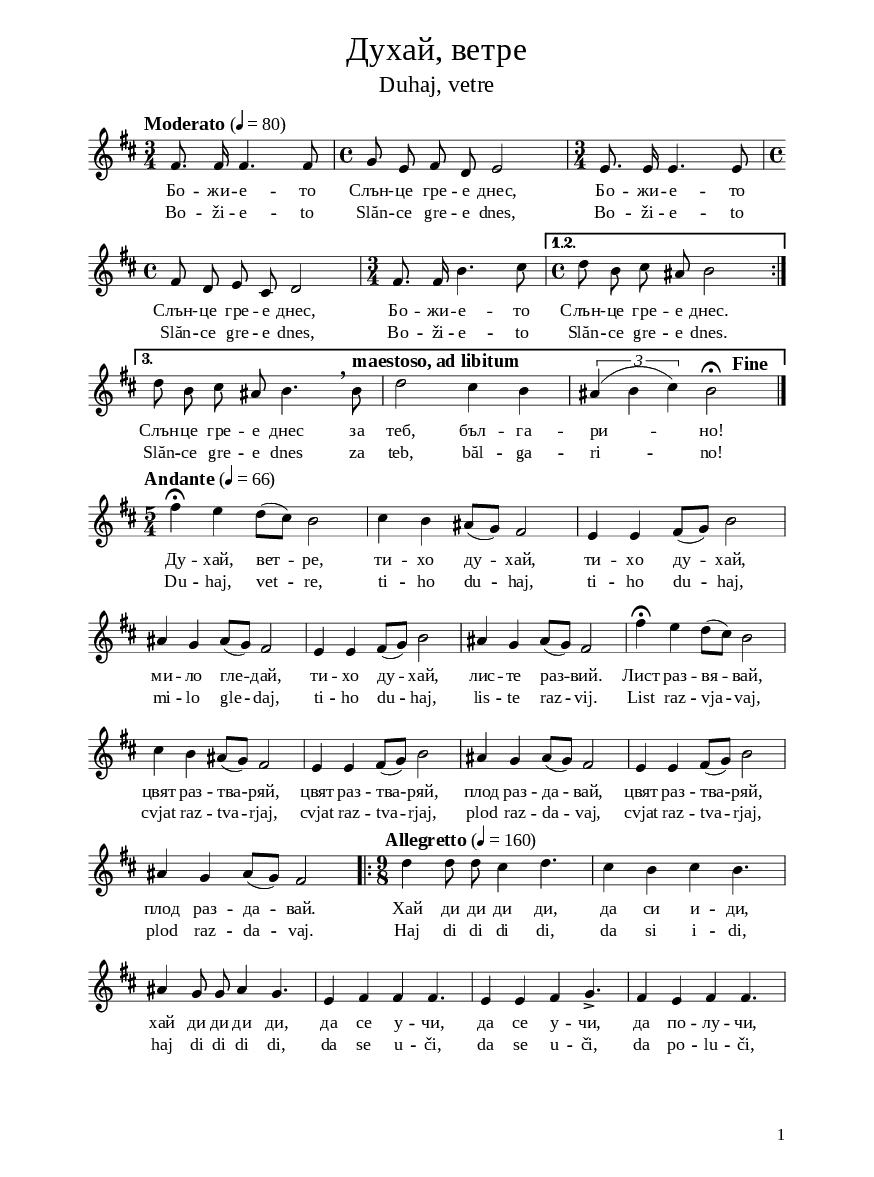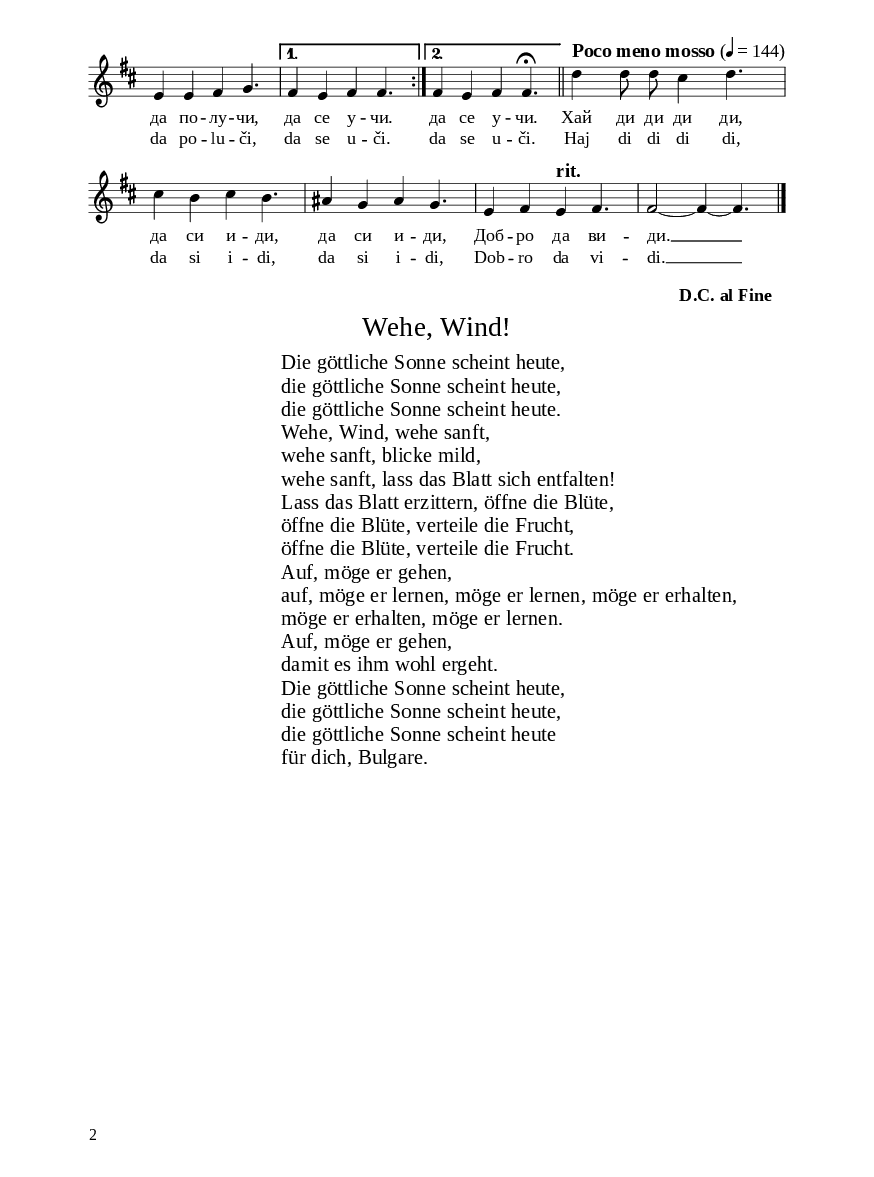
\version "2.24.4"

\include "include/globals.ily"

\bookpart {
  \label #'ref136
  \tocItem \markup "Духай, ветре – Duhaj, vetre "
  \include "include/bookpart-paper.ily"
  \score {
    \include "include/score-layout.ily"

    \new Voice \relative c' {
      \clef treble
      \key b \minor
      \time 3/4
      \tempoFunc "Moderato" 4 "80"
      \autoBeamOff

      \repeat volta 3 {
        fis8.  fis16  fis4.  fis8 | % 2
        \time 4/4  | % 2
        g8  e8  fis8  d8  e2
        | % 3
        \time 3/4  | % 3
        e8.  e16  e4.  e8 \break | % 4
        \time 4/4  | % 4
        fis8  d8  e8  cis8
        d2 | % 5
        \time 3/4  | % 5
        fis8.  fis16  b4.  cis8
        \time 4/4 |
      }
      \alternative {
        {
          d8  b8  cis8 ais8  b2 | \break
        }
        {
          d8 b8 cis8  ais8  b4. \breathe
          \once \override Score.MetronomeMark.outside-staff-priority = #99
          %\once \override Score.MetronomeMark.X-extent=#'(-3.5 . 0)
          \tempo "maestoso, ad libitum" b8 |
          d2 cis4 b4 |


          \tweak direction #up \times 2/3 {
            \once \override Slur.positions = #'(1 . 1)
            \once \override Slur.height-limit = #5.91
            ais4 (  b4  cis4 )
          }
          \once \override Score.MetronomeMark.outside-staff-priority = #599
          \once \override Score.MetronomeMark.X-extent=#'(-3.5 . 0)
          \tempo "Fine" b2 ^\fermata
        }
      } \break  \bar "|."

      \once \override Staff.TimeSignature.break-visibility = ##(#f #t #t)
      \time 5/4 \tempoFunc "Andante" 4 "66" fis'4 ^\fermata
      e4  d8 [ ( cis8 ) ] b2 |
      cis4  b4  ais8 ( [  g8 ) ]  fis2 |
      e4  e4 fis8 ( [  g8 ) ] b2 | \break
      ais4 g4  ais8 ( [  g8 ) ]  fis2 |
      e4 e4  fis8 ( [  g8 ) ]  b2 |
      ais4  g4  ais8 ( [  g8 ) ]  fis2 |
      fis'4 ^\fermata  e4  d8 ( [
      cis8 ) ]  b2 | \break
      cis4 b4  ais8 ( [  g8 ) ]  fis2 |
      e4 e4  fis8 ( [  g8 ) ] b2 |
      ais4  g4  ais8 ( [  g8 ) ]  fis2 |
      e4  e4  fis8 ( [  g8 ) ] b2 | \break
      ais4  g4  ais8 ( [  g8 ) ]  fis2 |
      \repeat volta 2 {
        \time 9/8 \tempoFunc "  Allegretto" 4 "160"  d'4
        d8  d8  cis4 d4. |
        cis4  b4  cis4 b4. | \break
        ais4  g8  g8 ais4  g4. |
        e4 fis4 fis4  fis4. |
        e4  e4  fis4 g4. -> |
        fis4  e4  fis4 fis4. \break
        e4  e4  fis4  g4.
      }

      \alternative {
        {
          fis4  e4  fis4  fis4.
        }
        {
          fis4  e4  fis4  fis4.^\fermata \bar "||"
        }
      }

      \tempoFunc "Poco meno mosso" 4 "144" d'4 d8 d8 cis4 d4. | \break
      cis4  b4
      cis4  b4.  ais4  g4  ais4
      g4.  e4   fis4
      \tempo "rit." e4  fis4.
      fis2 ~  fis4 ~ fis4.\break  \bar "|."
    }

    \addlyrics {
      Бо -- жи -- е -- то "Слън-" -- це гре --
      е днес, Бо -- жи -- е -- то "Слън-" --
      це гре -- е днес, Бо -- жи -- е --
      то "Слън-"  -- це гре -- е днес. Слън
      -- це гре -- е днес за теб, бъл --
      га -- ри  --  но! Ду -- хай, вет
      -- ре, ти -- хо ду -- хай, ти
      -- хо ду -- хай, ми -- ло гле
      -- дай, ти -- хо ду -- хай,
      лис -- те раз -- вий. Лист раз
      -- вя -- вай, цвят раз -- тва
      -- ряй, цвят раз -- тва --
      ряй, плод раз -- да -- вай,
      цвят раз -- тва -- ряй, плод
      раз -- да -- вай. Хай ди ди ди
      ди, да си и -- ди, хай ди ди ди
      ди, да се у -- чи, да се у -- чи,
      да по -- лу -- чи, да по -- лу --
      чи, да се у -- чи. да се у -- чи.
      Хай ди ди ди ди, да си и -- ди,
      да си и -- ди, Доб -- ро да ви --
      ди. __
    }

    \addlyrics {
      Bo -- ži -- e -- to Slăn -- ce gre --
      e dnes, Bo -- ži -- e -- to Slăn --
      ce gre -- e dnes, Bo -- ži -- e --
      to Slăn  -- ce gre -- e dnes. Slăn
      -- ce gre -- e dnes za teb, băl --
      ga -- ri  --  no! Du -- haj, vet
      -- re, ti -- ho du -- haj, ti
      -- ho du -- haj, mi -- lo gle
      -- daj, ti -- ho du -- haj,
      lis -- te raz -- vij. List raz
      -- vja -- vaj, cvjat raz -- tva
      -- rjaj, cvjat raz -- tva --
      rjaj, plod raz -- da -- vaj,
      cvjat raz -- tva -- rjaj, plod
      raz -- da -- vaj. Haj di di di
      di, da si i -- di, haj di di di
      di, da se u -- či, da se u -- či,
      da po -- lu -- či, da po -- lu --
      či, da se u -- či. da se u -- či.
      Haj di di di di, da si i -- di,
      da si i -- di, Dob -- ro da vi --
      di. __
    }

    \header {
      title = \titleFunc "Духай, ветре" "Duhaj, vetre"
    }

    \midi{}

  } % score
  \markup \empty-one
  \markup \dc-one "D.C. al Fine"


  % include foreign translation(s) of the song
  \version "2.24.4"

\markup \fill-line { \fontsize #deTitleFontSize "Wehe, Wind!" }
\markup \null
\markup \null
\markup \abs-fontsize #10 {
  \hspace #25
  \override #`(baseline-skip . ,deCoupletBaselineSkip)

  \column {

    \line { " "Die göttliche Sonne scheint heute,  }

    \line { " "die göttliche Sonne scheint heute,  }

    \line { " "die göttliche Sonne scheint heute. }

    \line { " "Wehe, Wind, wehe sanft,  }

    \line { " "wehe sanft, blicke mild, }

    \line { " "wehe sanft, lass das Blatt sich entfalten! }

    \line { " "Lass das Blatt erzittern, öffne die Blüte,  }

    \line { " "öffne die Blüte, verteile die Frucht, }

    \line { " "öffne die Blüte, verteile die Frucht. }

    \line { " "Auf, möge er gehen, }

    \line { " " auf, möge er lernen, möge er lernen, möge er erhalten, }

    \line { " "möge er erhalten, möge er lernen. }

    \line { " "Auf, möge er gehen,  }

    \line { " "damit es ihm wohl ergeht. }

    \line { " "Die göttliche Sonne scheint heute,  }

    \line { " "die göttliche Sonne scheint heute,  }

    \line { " "die göttliche Sonne scheint heute }
     \line { " "für dich, Bulgare. }

  }
}


} % bookpart
